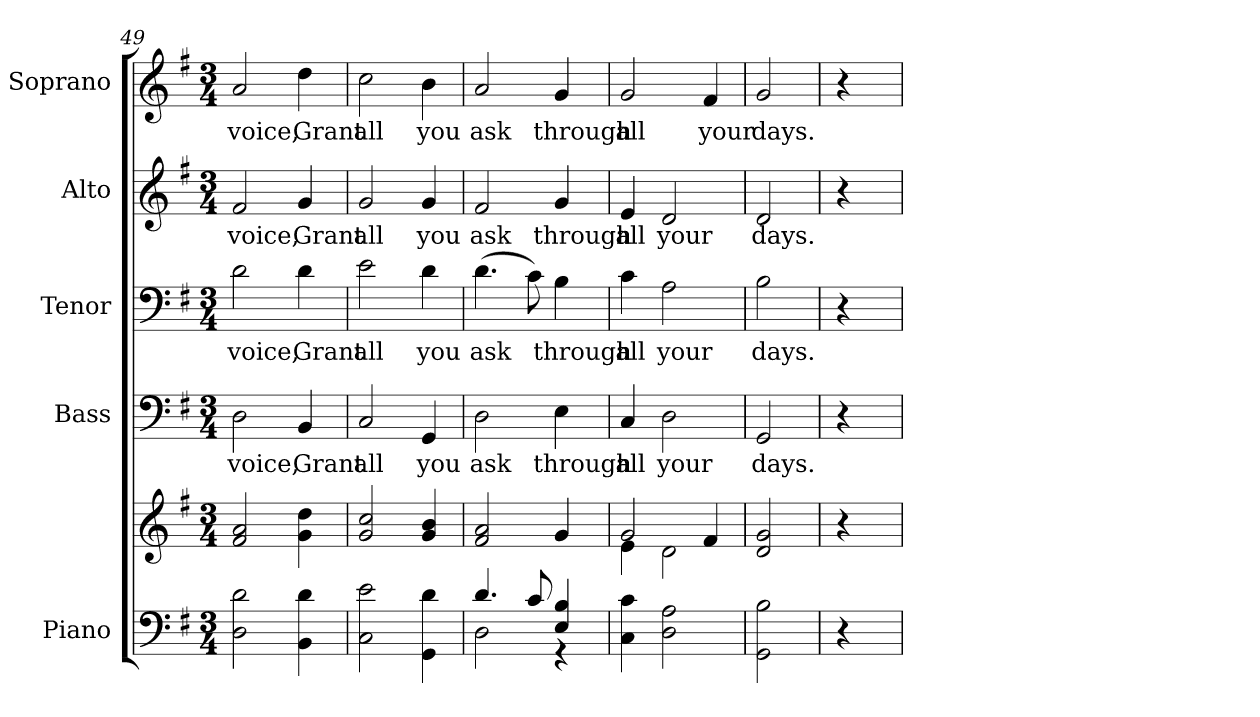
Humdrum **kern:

**kern	**kern	**kern	**text	**kern	**text	**kern	**text	**kern	**text
*part5	*part5	*part4	*part4	*part3	*part3	*part2	*part2	*part1	*part1
*staff6	*staff5	*staff4	*staff4	*staff3	*staff3	*staff2	*staff2	*staff1	*staff1
*I"Piano	*	*I"Bass	*	*I"Tenor	*	*I"Alto	*	*I"Soprano	*
*I'Pno.	*	*I'B.	*	*I'T.	*	*I'A.	*	*I'S.	*
!!LO:PB:g=z
*clefF4	*clefG2	*clefF4	*	*clefF4	*	*clefG2	*	*clefG2	*
*k[f#]	*k[f#]	*k[f#]	*	*k[f#]	*	*k[f#]	*	*k[f#]	*
*G:	*G:	*G:	*	*G:	*	*G:	*	*G:	*
*M3/4	*M3/4	*M3/4	*	*M3/4	*	*M3/4	*	*M3/4	*
=49	=49	=49	=49	=49	=49	=49	=49	=49	=49
!	!	!	!LO:LY:b:color=#000000	!	!	!	!	!	!
!	!	!	!	!	!LO:LY:b:color=#000000	!	!	!	!
!	!	!	!	!	!	!	!LO:LY:b:color=#000000	!	!
!	!	!	!	!	!	!	!	!	!LO:LY:b:color=#000000
2Di\ 2di	2f#i/ 2ai	2Di\	voice,	2di\	voice,	2f#i/	voice,	2ai/	voice,
!	!	!	!LO:LY:b:color=#000000	!	!	!	!	!	!
!	!	!	!	!	!LO:LY:b:color=#000000	!	!	!	!
!	!	!	!	!	!	!	!LO:LY:b:color=#000000	!	!
!	!	!	!	!	!	!	!	!	!LO:LY:b:color=#000000
4BBi\ 4di	4gi\ 4ddi	4BBi/	Grant	4di\	Grant	4gi/	Grant	4ddi\	Grant
=50	=50	=50	=50	=50	=50	=50	=50	=50	=50
!	!	!	!LO:LY:b:color=#000000	!	!	!	!	!	!
!	!	!	!	!	!LO:LY:b:color=#000000	!	!	!	!
!	!	!	!	!	!	!	!LO:LY:b:color=#000000	!	!
!	!	!	!	!	!	!	!	!	!LO:LY:b:color=#000000
2Ci\ 2ei	2gi/ 2cci	2Ci/	all	2ei\	all	2gi/	all	2cci\	all
!	!	!	!LO:LY:b:color=#000000	!	!	!	!	!	!
!	!	!	!	!	!LO:LY:b:color=#000000	!	!	!	!
!	!	!	!	!	!	!	!LO:LY:b:color=#000000	!	!
!	!	!	!	!	!	!	!	!	!LO:LY:b:color=#000000
4GGi\ 4di	4gi/ 4bi	4GGi/	you	4di\	you	4gi/	you	4bi\	you
!!LO:PB:g=z
=51	=51	=51	=51	=51	=51	=51	=51	=51	=51
*^	*	*	*	*	*	*	*	*	*
!	!	!	!	!LO:LY:b:color=#000000	!	!	!	!	!	!
!	!	!	!	!	!	!LO:LY:b:color=#000000	!	!	!	!
!	!	!	!	!	!	!	!	!LO:LY:b:color=#000000	!	!
!	!	!	!	!	!	!	!	!	!	!LO:LY:b:color=#000000
4.di/	2Di\	2f#i/ 2ai	2Di\	ask	(4.di\	ask	2f#i/	ask	2ai/	ask
8ci/	.	.	.	.	8ci\)	.	.	.	.	.
!	!	!	!	!LO:LY:b:color=#000000	!	!	!	!	!	!
!	!	!	!	!	!	!LO:LY:b:color=#000000	!	!	!	!
!	!	!	!	!	!	!	!	!LO:LY:b:color=#000000	!	!
!	!	!	!	!	!	!	!	!	!	!LO:LY:b:color=#000000
4Ei/ 4Bi	4r	4gi/	4Ei\	through	4Bi\	through	4gi/	through	4gi/	through
*v	*v	*	*	*	*	*	*	*	*	*
=52	=52	=52	=52	=52	=52	=52	=52	=52	=52
*	*^	*	*	*	*	*	*	*	*
*^	*	*	*	*	*	*	*	*	*	*
!	!	!	!	!	!LO:LY:b:color=#000000	!	!	!	!	!	!
*v	*v	*	*	*	*	*	*	*	*	*	*
*^	*	*	*	*	*	*	*	*	*	*
!	!	!	!	!	!	!	!LO:LY:b:color=#000000	!	!	!	!
*v	*v	*	*	*	*	*	*	*	*	*	*
*^	*	*	*	*	*	*	*	*	*	*
!	!	!	!	!	!	!	!	!	!LO:LY:b:color=#000000	!	!
*v	*v	*	*	*	*	*	*	*	*	*	*
*^	*	*	*	*	*	*	*	*	*	*
!	!	!	!	!	!	!	!	!	!	!	!LO:LY:b:color=#000000
*v	*v	*	*	*	*	*	*	*	*	*	*
4Ci\ 4ci	2gi/	4ei\	4Ci/	all	4ci\	all	4ei/	all	2gi/	all
!	!	!	!	!LO:LY:b:color=#000000	!	!	!	!	!	!
!	!	!	!	!	!	!LO:LY:b:color=#000000	!	!	!	!
!	!	!	!	!	!	!	!	!LO:LY:b:color=#000000	!	!
2Di\ 2Ai	.	2di\	2Di\	your	2Ai\	your	2di/	your	.	.
!	!	!	!	!	!	!	!	!	!	!LO:LY:b:color=#000000
.	4f#i/	.	.	.	.	.	.	.	4f#i/	your
*	*v	*v	*	*	*	*	*	*	*	*
!!LO:PB:g=z
=53	=53	=53	=53	=53	=53	=53	=53	=53	=53
!	!	!	!LO:LY:b:color=#000000	!	!	!	!	!	!
!	!	!	!	!	!LO:LY:b:color=#000000	!	!	!	!
!	!	!	!	!	!	!	!LO:LY:b:color=#000000	!	!
!	!	!	!	!	!	!	!	!	!LO:LY:b:color=#000000
2GGi\ 2Bi	2di/ 2gi	2GGi/	days.	2Bi\	days.	2di/	days.	2gi/	days.
=54	=54	=54	=54	=54	=54	=54	=54	=54	=54
4r	4r	4r	.	4r	.	4r	.	4r	.
=	=	=	=	=	=	=	=	=	=
*-	*-	*-	*-	*-	*-	*-	*-	*-	*-
